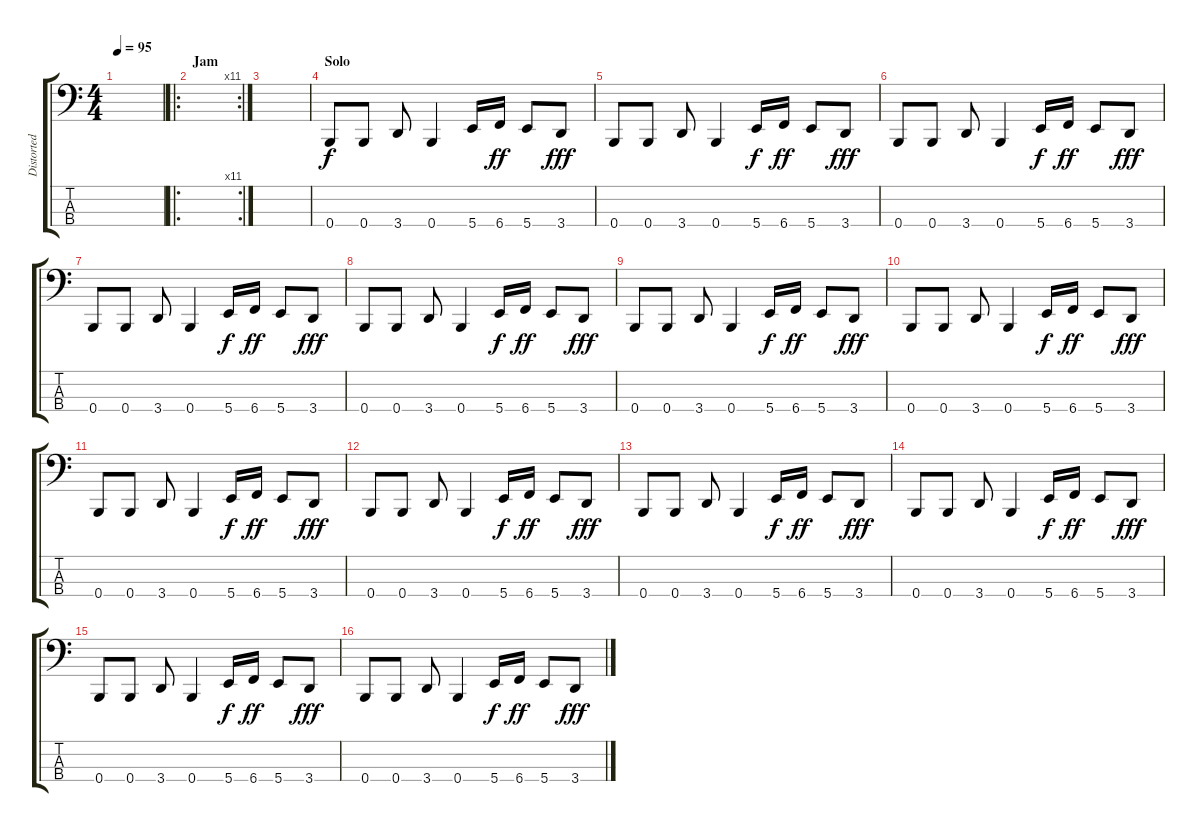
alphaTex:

\track ("Distorted Bass" "Distorted ") {instrument electricbassfinger}
\staff {score tabs}
\tuning (E2 B1 Gb1 B0) {hide}
\ts (4 4)
\tempo 95
\clef f4
\ks c
|
\ro
\rc 11
\section ("" "Jam")
|
|
\section ("" "Solo")
0.4.8 0.4.8 3.4.8 0.4.4 5.4.16{dy f} 6.4.16{dy ff} 5.4.8 3.4.8{dy fff} |
0.4.8 0.4.8 3.4.8 0.4.4 5.4.16{dy f} 6.4.16{dy ff} 5.4.8 3.4.8{dy fff} |
0.4.8 0.4.8 3.4.8 0.4.4 5.4.16{dy f} 6.4.16{dy ff} 5.4.8 3.4.8{dy fff} |
0.4.8 0.4.8 3.4.8 0.4.4 5.4.16{dy f} 6.4.16{dy ff} 5.4.8 3.4.8{dy fff} |
0.4.8 0.4.8 3.4.8 0.4.4 5.4.16{dy f} 6.4.16{dy ff} 5.4.8 3.4.8{dy fff} |
0.4.8 0.4.8 3.4.8 0.4.4 5.4.16{dy f} 6.4.16{dy ff} 5.4.8 3.4.8{dy fff} |
0.4.8 0.4.8 3.4.8 0.4.4 5.4.16{dy f} 6.4.16{dy ff} 5.4.8 3.4.8{dy fff} |
0.4.8 0.4.8 3.4.8 0.4.4 5.4.16{dy f} 6.4.16{dy ff} 5.4.8 3.4.8{dy fff} |
0.4.8 0.4.8 3.4.8 0.4.4 5.4.16{dy f} 6.4.16{dy ff} 5.4.8 3.4.8{dy fff} |
0.4.8 0.4.8 3.4.8 0.4.4 5.4.16{dy f} 6.4.16{dy ff} 5.4.8 3.4.8{dy fff} |
0.4.8 0.4.8 3.4.8 0.4.4 5.4.16{dy f} 6.4.16{dy ff} 5.4.8 3.4.8{dy fff} |
0.4.8 0.4.8 3.4.8 0.4.4 5.4.16{dy f} 6.4.16{dy ff} 5.4.8 3.4.8{dy fff} |
0.4.8 0.4.8 3.4.8 0.4.4 5.4.16{dy f} 6.4.16{dy ff} 5.4.8 3.4.8{dy fff}
